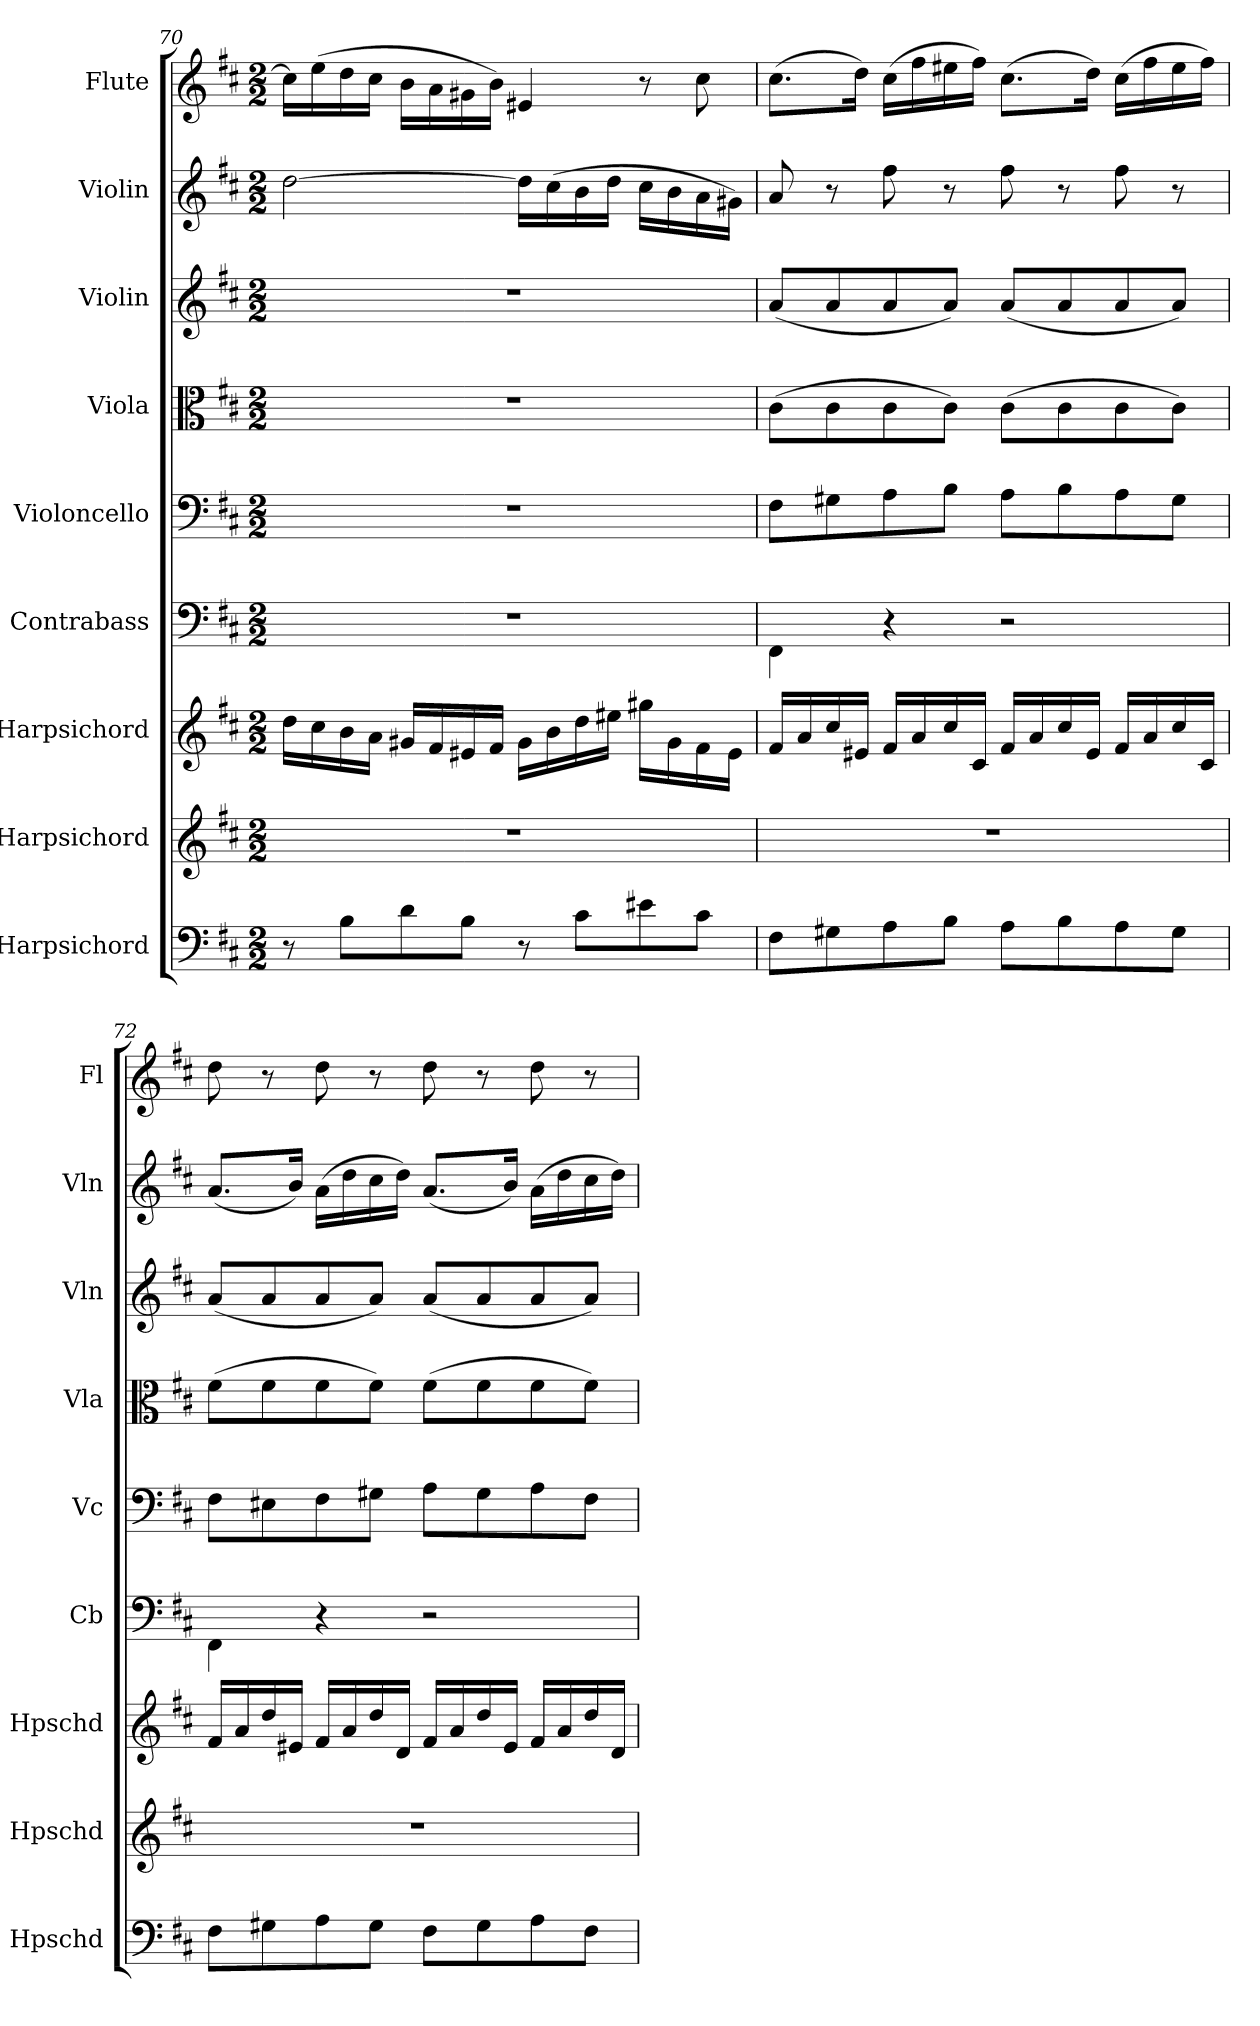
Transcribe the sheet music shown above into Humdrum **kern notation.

**kern	**kern	**kern	**kern	**kern	**kern	**kern	**kern	**kern
*part9	*part8	*part7	*part6	*part5	*part4	*part3	*part2	*part1
*staff9	*staff8	*staff7	*staff6	*staff5	*staff4	*staff3	*staff2	*staff1
*I"Harpsichord	*I"Harpsichord	*I"Harpsichord	*I"Contrabass	*I"Violoncello	*I"Viola	*I"Violin	*I"Violin	*I"Flute
*I'Hpschd	*I'Hpschd	*I'Hpschd	*I'Cb	*I'Vc	*I'Vla	*I'Vln	*I'Vln	*I'Fl
*clefF4	*clefG2	*clefG2	*clefF4	*clefF4	*clefC3	*clefG2	*clefG2	*clefG2
*k[f#c#]	*k[f#c#]	*k[f#c#]	*k[f#c#]	*k[f#c#]	*k[f#c#]	*k[f#c#]	*k[f#c#]	*k[f#c#]
*D:	*D:	*D:	*D:	*D:	*D:	*D:	*D:	*D:
*M2/2	*M2/2	*M2/2	*M2/2	*M2/2	*M2/2	*M2/2	*M2/2	*M2/2
=70	=70	=70	=70	=70	=70	=70	=70	=70
8r	1r	16dd\LL	1r	1r	1r	1r	[2dd\	16cc#\LL]
.	.	16cc#\	.	.	.	.	.	(16ee\
8B\L	.	16b\	.	.	.	.	.	16dd\
.	.	16a\JJ	.	.	.	.	.	16cc#\JJ
8d\	.	16g#X/LL	.	.	.	.	.	16b\LL
.	.	16f#/	.	.	.	.	.	16a\
8B\J	.	16e#X/	.	.	.	.	.	16g#X\
.	.	16f#/JJ	.	.	.	.	.	16b\JJ)
8r	.	16g#\LL	.	.	.	.	16dd\LL]	4e#X/
.	.	16b\	.	.	.	.	(16cc#\	.
8c#\L	.	16dd\	.	.	.	.	16b\	.
.	.	16ee#X\JJ	.	.	.	.	16dd\JJ	.
8e#X\	.	16gg#X\LL	.	.	.	.	16cc#\LL	8r
.	.	16g#\	.	.	.	.	16b\	.
8c#\J	.	16f#\	.	.	.	.	16a\	8cc#\
.	.	16e#\JJ	.	.	.	.	16g#X\JJ)	.
=71	=71	=71	=71	=71	=71	=71	=71	=71
8F#\L	1r	16f#/LL	4FF#\	8F#\L	(8c#\L	(8a/L	8a/	(8.cc#\L
.	.	16a/	.	.	.	.	.	.
8G#X\	.	16cc#/	.	8G#X\	8c#\	8a/	8r	.
.	.	16e#X/JJ	.	.	.	.	.	16dd\Jk)
8A\	.	16f#/LL	4r	8A\	8c#\	8a/	8ff#\	(16cc#\LL
.	.	16a/	.	.	.	.	.	16ff#\
8B\J	.	16cc#/	.	8B\J	8c#\J)	8a/J)	8r	16ee#X\
.	.	16c#/JJ	.	.	.	.	.	16ff#\JJ)
8A\L	.	16f#/LL	2r	8A\L	(8c#\L	(8a/L	8ff#\	(8.cc#\L
.	.	16a/	.	.	.	.	.	.
8B\	.	16cc#/	.	8B\	8c#\	8a/	8r	.
.	.	16e#/JJ	.	.	.	.	.	16dd\Jk)
8A\	.	16f#/LL	.	8A\	8c#\	8a/	8ff#\	(16cc#\LL
.	.	16a/	.	.	.	.	.	16ff#\
8G#\J	.	16cc#/	.	8G#\J	8c#\J)	8a/J)	8r	16ee#\
.	.	16c#/JJ	.	.	.	.	.	16ff#\JJ)
=72	=72	=72	=72	=72	=72	=72	=72	=72
8F#\L	1r	16f#/LL	4FF#\	8F#\L	(8f#\L	(8a/L	(8.a/L	8dd\
.	.	16a/	.	.	.	.	.	.
8G#X\	.	16dd/	.	8E#X\	8f#\	8a/	.	8r
.	.	16e#X/JJ	.	.	.	.	16b/Jk)	.
8A\	.	16f#/LL	4r	8F#\	8f#\	8a/	(16a\LL	8dd\
.	.	16a/	.	.	.	.	16dd\	.
8G#\J	.	16dd/	.	8G#X\J	8f#\J)	8a/J)	16cc#\	8r
.	.	16d/JJ	.	.	.	.	16dd\JJ)	.
8F#\L	.	16f#/LL	2r	8A\L	(8f#\L	(8a/L	(8.a/L	8dd\
.	.	16a/	.	.	.	.	.	.
8G#\	.	16dd/	.	8G#\	8f#\	8a/	.	8r
.	.	16e#/JJ	.	.	.	.	16b/Jk)	.
8A\	.	16f#/LL	.	8A\	8f#\	8a/	(16a\LL	8dd\
.	.	16a/	.	.	.	.	16dd\	.
8F#\J	.	16dd/	.	8F#\J	8f#\J)	8a/J)	16cc#\	8r
.	.	16d/JJ	.	.	.	.	16dd\JJ)	.
=	=	=	=	=	=	=	=	=
*-	*-	*-	*-	*-	*-	*-	*-	*-
